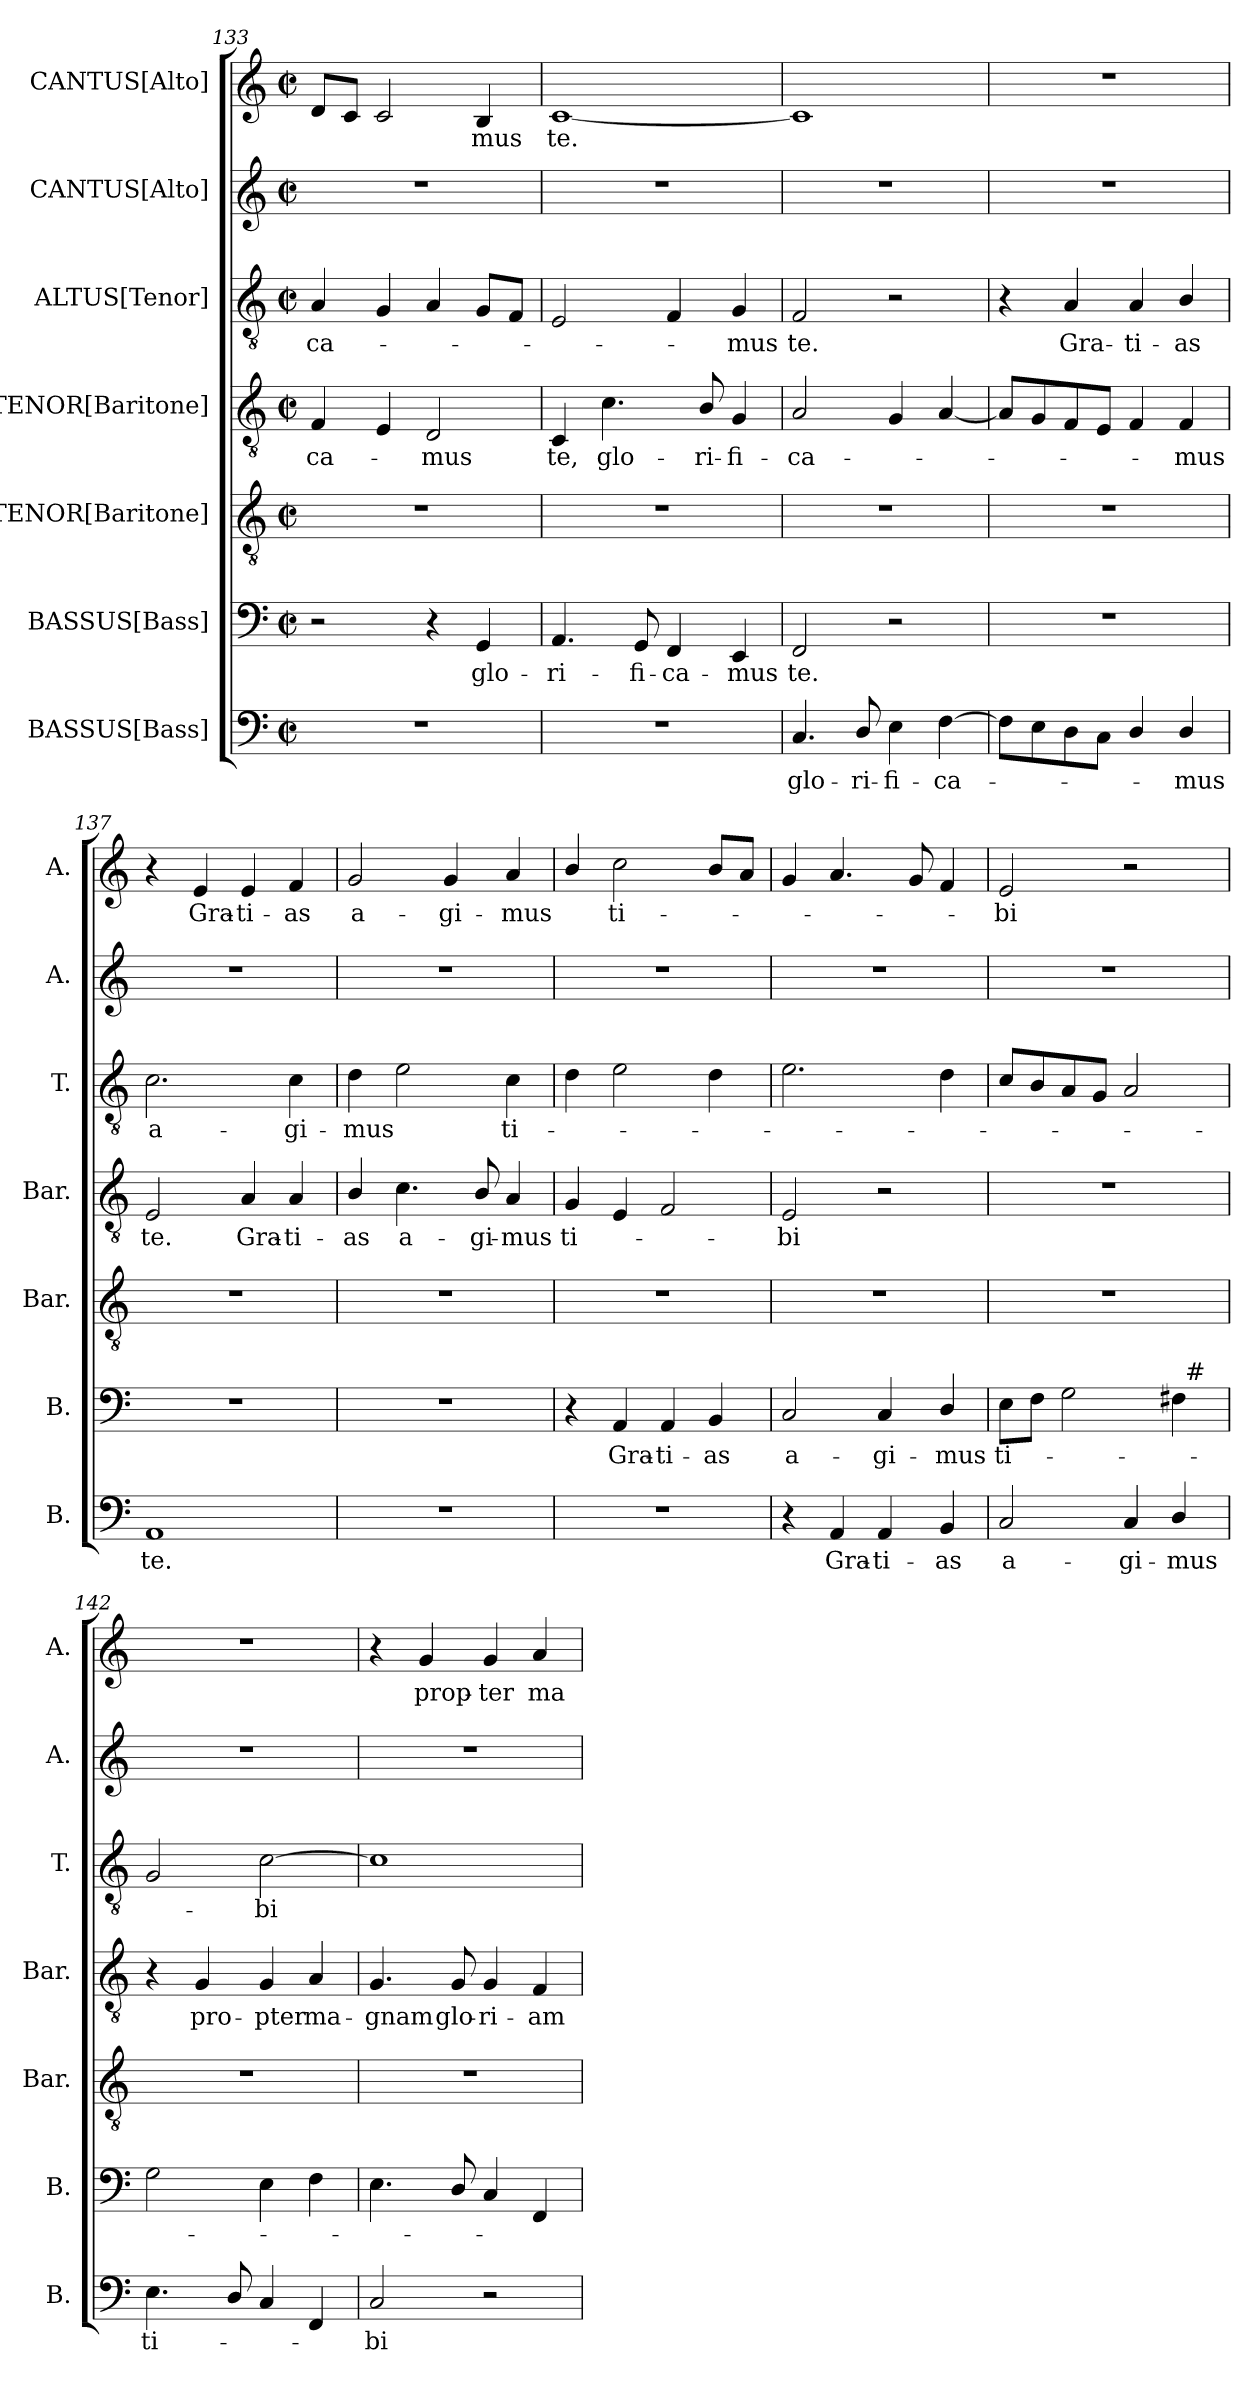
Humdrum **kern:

**kern	**text	**kern	**text	**kern	**kern	**text	**kern	**text	**kern	**kern	**text
*part7	*part7	*part6	*part6	*part5	*part4	*part4	*part3	*part3	*part2	*part1	*part1
*staff7	*staff7	*staff6	*staff6	*staff5	*staff4	*staff4	*staff3	*staff3	*staff2	*staff1	*staff1
*I"BASSUS[Bass]	*	*I"BASSUS[Bass]	*	*I"TENOR[Baritone]	*I"TENOR[Baritone]	*	*I"ALTUS[Tenor]	*	*I"CANTUS[Alto]	*I"CANTUS[Alto]	*
*I'B.	*	*I'B.	*	*I'Bar.	*I'Bar.	*	*I'T.	*	*I'A.	*I'A.	*
*clefF4	*	*clefF4	*	*clefGv2	*clefGv2	*	*clefGv2	*	*clefG2	*clefG2	*
*	*	*	*	*ITrd7c12	*ITrd7c12	*	*ITrd7c12	*	*	*	*
*k[]	*	*k[]	*	*k[]	*k[]	*	*k[]	*	*k[]	*k[]	*
*C:	*	*C:	*	*C:	*C:	*	*C:	*	*C:	*C:	*
*M2/2	*	*M2/2	*	*M2/2	*M2/2	*	*M2/2	*	*M2/2	*M2/2	*
*met(c|)	*	*met(c|)	*	*met(c|)	*met(c|)	*	*met(c|)	*	*met(c|)	*met(c|)	*
=133	=133	=133	=133	=133	=133	=133	=133	=133	=133	=133	=133
!	!	!	!	!	!	!LO:LY:b	!	!LO:LY:b	!	!	!
1r	.	2r	.	1r	4FF/	-ca-	4AA/	-ca-	1r	8d/L	.
.	.	.	.	.	.	.	.	.	.	8c/J	.
.	.	.	.	.	4EE/	.	4GG/	.	.	2c/	.
!	!	!	!	!	!	!LO:LY:b	!	!	!	!	!
.	.	4r	.	.	2DD/	-mus	4AA/	.	.	.	.
!	!	!	!LO:LY:b	!	!	!	!	!	!	!	!LO:LY:b
.	.	4GG/	glo-	.	.	.	8GG/L	.	.	4B/	-mus
.	.	.	.	.	.	.	8FF/J	.	.	.	.
=134	=134	=134	=134	=134	=134	=134	=134	=134	=134	=134	=134
!	!	!	!LO:LY:b	!	!	!LO:LY:b	!	!	!	!	!LO:LY:b
1r	.	4.AA/	-ri-	1r	4CC/	te,	2EE/	.	1r	[<1c	te.
!	!	!	!	!	!	!LO:LY:b	!	!	!	!	!
.	.	.	.	.	4.C\	glo-	.	.	.	.	.
!	!	!	!LO:LY:b	!	!	!	!	!	!	!	!
.	.	8GG/	-fi-	.	.	.	.	.	.	.	.
!	!	!	!LO:LY:b	!	!	!	!	!	!	!	!
.	.	4FF/	-ca-	.	.	.	4FF/	.	.	.	.
!	!	!	!	!	!	!LO:LY:b	!	!	!	!	!
.	.	.	.	.	8BB/	-ri-	.	.	.	.	.
!	!	!	!LO:LY:b	!	!	!LO:LY:b	!	!LO:LY:b	!	!	!
.	.	4EE/	-mus	.	4GG/	-fi-	4GG/	-mus	.	.	.
=135	=135	=135	=135	=135	=135	=135	=135	=135	=135	=135	=135
!	!LO:LY:b	!	!LO:LY:b	!	!	!LO:LY:b	!	!LO:LY:b	!	!	!
4.C/	glo-	2FF/	te.	1r	2AA/	-ca-	2FF/	te.	1r	1c]	.
!	!LO:LY:b	!	!	!	!	!	!	!	!	!	!
8D/	-ri-	.	.	.	.	.	.	.	.	.	.
!	!LO:LY:b	!	!	!	!	!	!	!	!	!	!
4E\	-fi-	2r	.	.	4GG/	.	2r	.	.	.	.
!	!LO:LY:b	!	!	!	!	!	!	!	!	!	!
[>4F\	-ca-	.	.	.	[<4AA/	.	.	.	.	.	.
=136	=136	=136	=136	=136	=136	=136	=136	=136	=136	=136	=136
8F\L]	.	1r	.	1r	8AA/L]	.	4r	.	1r	1r	.
8E\	.	.	.	.	8GG/	.	.	.	.	.	.
!	!	!	!	!	!	!	!	!LO:LY:b	!	!	!
8D\	.	.	.	.	8FF/	.	4AA/	Gra-	.	.	.
8C\J	.	.	.	.	8EE/J	.	.	.	.	.	.
!	!	!	!	!	!	!	!	!LO:LY:b	!	!	!
4D/	.	.	.	.	4FF/	.	4AA/	-ti-	.	.	.
!	!LO:LY:b	!	!	!	!	!LO:LY:b	!	!LO:LY:b	!	!	!
4D/	-mus	.	.	.	4FF/	-mus	4BB/	-as	.	.	.
=137	=137	=137	=137	=137	=137	=137	=137	=137	=137	=137	=137
!	!LO:LY:b	!	!	!	!	!LO:LY:b	!	!LO:LY:b	!	!	!
1AA	te.	1r	.	1r	2EE/	te.	2.C\	a-	1r	4r	.
!	!	!	!	!	!	!	!	!	!	!	!LO:LY:b
.	.	.	.	.	.	.	.	.	.	4e/	Gra-
!	!	!	!	!	!	!LO:LY:b	!	!	!	!	!LO:LY:b
.	.	.	.	.	4AA/	Gra-	.	.	.	4e/	-ti-
!	!	!	!	!	!	!LO:LY:b	!	!LO:LY:b	!	!	!LO:LY:b
.	.	.	.	.	4AA/	-ti-	4C\	-gi-	.	4f/	-as
=138	=138	=138	=138	=138	=138	=138	=138	=138	=138	=138	=138
!	!	!	!	!	!	!LO:LY:b	!	!LO:LY:b	!	!	!LO:LY:b
1r	.	1r	.	1r	4BB/	-as	4D\	-mus	1r	2g/	a-
!	!	!	!	!	!	!LO:LY:b	!	!	!	!	!
.	.	.	.	.	4.C\	a-	2E\	.	.	.	.
!	!	!	!	!	!	!	!	!	!	!	!LO:LY:b
.	.	.	.	.	.	.	.	.	.	4g/	-gi-
!	!	!	!	!	!	!LO:LY:b	!	!	!	!	!
.	.	.	.	.	8BB/	-gi-	.	.	.	.	.
!	!	!	!	!	!	!LO:LY:b	!	!LO:LY:b	!	!	!LO:LY:b
.	.	.	.	.	4AA/	-mus	4C\	ti-	.	4a/	-mus
=139	=139	=139	=139	=139	=139	=139	=139	=139	=139	=139	=139
!	!	!	!	!	!	!LO:LY:b	!	!	!	!	!
1r	.	4r	.	1r	4GG/	ti-	4D\	.	1r	4b/	.
!	!	!	!LO:LY:b	!	!	!	!	!	!	!	!LO:LY:b
.	.	4AA/	Gra-	.	4EE/	.	2E\	.	.	2cc\	ti-
!	!	!	!LO:LY:b	!	!	!	!	!	!	!	!
.	.	4AA/	-ti-	.	2FF/	.	.	.	.	.	.
!	!	!	!LO:LY:b	!	!	!	!	!	!	!	!
.	.	4BB/	-as	.	.	.	4D\	.	.	8b/L	.
.	.	.	.	.	.	.	.	.	.	8a/J	.
!!LO:LB:g=z
=140	=140	=140	=140	=140	=140	=140	=140	=140	=140	=140	=140
!	!	!	!LO:LY:b	!	!	!LO:LY:b	!	!	!	!	!
4r	.	2C/	a-	1r	2EE/	-bi	2.E\	.	1r	4g/	.
!	!LO:LY:b	!	!	!	!	!	!	!	!	!	!
4AA/	Gra-	.	.	.	.	.	.	.	.	4.a/	.
!	!LO:LY:b	!	!LO:LY:b	!	!	!	!	!	!	!	!
4AA/	-ti-	4C/	-gi-	.	2r	.	.	.	.	.	.
.	.	.	.	.	.	.	.	.	.	8g/	.
!	!LO:LY:b	!	!LO:LY:b	!	!	!	!	!	!	!	!
4BB/	-as	4D/	-mus	.	.	.	4D\	.	.	4f/	.
=141	=141	=141	=141	=141	=141	=141	=141	=141	=141	=141	=141
!	!LO:LY:b	!	!LO:LY:b	!	!	!	!	!	!	!	!LO:LY:b
*	*	*^	*	*	*	*	*	*	*	*	*
2C/	a-	8E\L	2ryy	ti-	1r	1r	.	8C/L	.	1r	2e/	-bi
.	.	8F\J	.	.	.	.	.	8BB/	.	.	.	.
.	.	2G\	.	.	.	.	.	8AA/	.	.	.	.
.	.	.	.	.	.	.	.	8GG/J	.	.	.	.
!	!LO:LY:b	!	!	!	!	!	!	!	!	!	!	!
4C/	-gi-	.	4ryy	.	.	.	.	2AA/	.	.	2r	.
!	!LO:LY:b	!	!	!	!	!	!	!	!	!	!	!
4D/	-mus	4F#\	32ryy	.	.	.	.	.	.	.	.	.
!	!	!	!LO:TX:a:t=#	!	!	!	!	!	!	!	!	!
.	.	.	8..ryy	.	.	.	.	.	.	.	.	.
=142	=142	=142	=142	=142	=142	=142	=142	=142	=142	=142	=142	=142
!	!LO:LY:b	!	!	!	!	!	!	!	!	!	!	!
*	*	*v	*v	*	*	*	*	*	*	*	*	*
4.E\	ti-	2G\	.	1r	4r	.	2GG/	.	1r	1r	.
!	!	!	!	!	!	!LO:LY:b	!	!	!	!	!
.	.	.	.	.	4GG/	pro-	.	.	.	.	.
8D/	.	.	.	.	.	.	.	.	.	.	.
!	!	!	!	!	!	!LO:LY:b	!	!LO:LY:b	!	!	!
4C/	.	4E\	.	.	4GG/	-pter	[>2C\	-bi	.	.	.
!	!	!	!	!	!	!LO:LY:b	!	!	!	!	!
4FF/	.	4F\	.	.	4AA/	ma-	.	.	.	.	.
=143	=143	=143	=143	=143	=143	=143	=143	=143	=143	=143	=143
!	!LO:LY:b	!	!	!	!	!LO:LY:b	!	!	!	!	!
2C/	-bi	4.E\	.	1r	4.GG/	-gnam	1C]	.	1r	4r	.
!	!	!	!	!	!	!	!	!	!	!	!LO:LY:b
.	.	.	.	.	.	.	.	.	.	4g/	prop-
!	!	!	!	!	!	!LO:LY:b	!	!	!	!	!
.	.	8D/	.	.	8GG/	glo-	.	.	.	.	.
!	!	!	!	!	!	!LO:LY:b	!	!	!	!	!LO:LY:b
2r	.	4C/	.	.	4GG/	-ri-	.	.	.	4g/	-ter
!	!	!	!	!	!	!LO:LY:b	!	!	!	!	!LO:LY:b
.	.	4FF/	.	.	4FF/	-am	.	.	.	4a/	ma-
=	=	=	=	=	=	=	=	=	=	=	=
*-	*-	*-	*-	*-	*-	*-	*-	*-	*-	*-	*-
